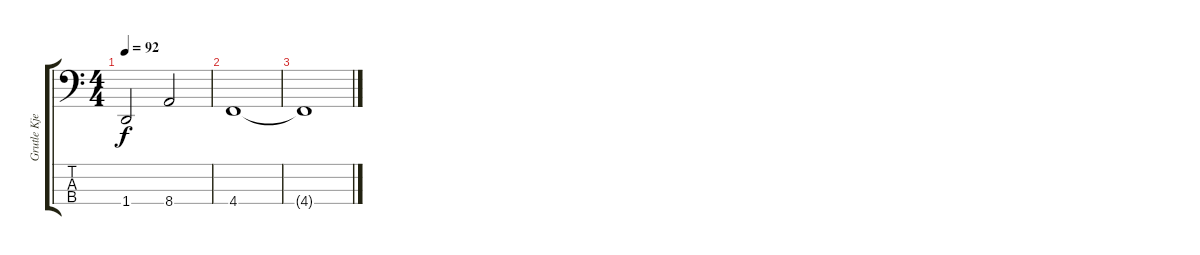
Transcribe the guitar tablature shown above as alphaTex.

\track ("Grutle Kjellson" "Grutle Kje") {instrument electricbasspick}
\staff {score tabs}
\tuning (E2 B1 Gb1 Db1) {hide}
\ts (4 4)
\tempo 92
\clef f4
\ks c
1.4{t}.2{dy f} 8.4.2 |
4.4.1 |
4.4{t}.1
